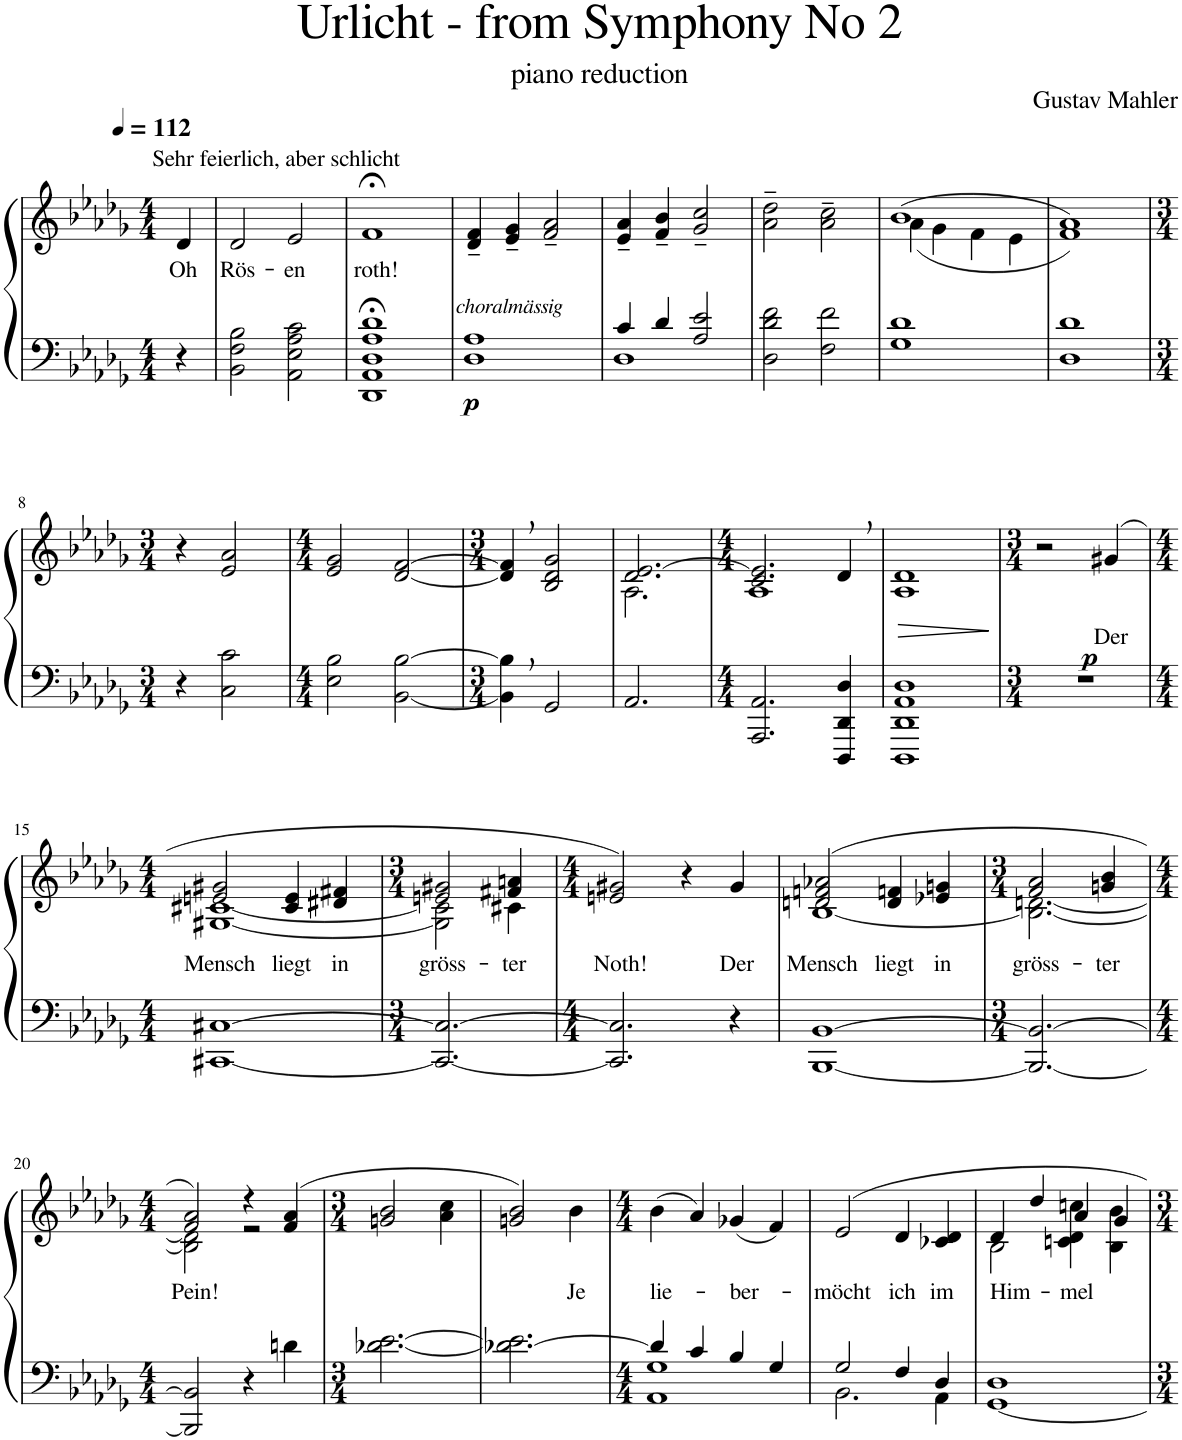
**kern	**kern	**text	**dynam
*part1	*part1	*part1	*part1
*staff2	*staff1	*staff1	*staff1/2
*I"Piano	*	*	*
*I'Pno.	*	*	*
*clefF4	*clefG2	*	*
*k[b-e-a-d-g-]	*k[b-e-a-d-g-]	*	*
*M4/4	*M4/4	*	*
*MM112	*MM112	*	*
=	=	=	=
!	!LO:TX:a:t=Sehr feierlich, aber schlicht	!	!
!	!	!LO:LY:b	!
4r	4d-/	Oh	.
=1	=1	=1	=1
!	!	!LO:LY:b	!
2BB-\ 2F\ 2B-\	2d-/	Rös-	.
!	!	!LO:LY:b	!
2AA-\ 2E-\ 2A-\ 2c\	2e-/	en	.
=2	=2	=2	=2
!	!	!LO:LY:b	!
1DD-;< 1AA-;< 1D-;< 1A-;< 1d-;<	1f;<	roth!	.
=3	=3	=3	=3
!LO:TX:a:i:t=choralmässig	!	!	!
!	!	!	!LO:DY:b=2
1D- 1A-	4d-/~ 4f/~	.	p
.	4e-/~ 4g-/~	.	.
.	2f/~ 2a-/~	.	.
=4	=4	=4	=4
*^	*	*	*
4c/	1D-	4e-/~ 4a-/~	.	.
4d-/	.	4f/~ 4b-/~	.	.
2A-/ 2e-/	.	2g-/~ 2cc/~	.	.
*v	*v	*	*	*
=5	=5	=5	=5
2D-\ 2d-\ 2f\	2a-\~ 2dd-\~	.	.
2F\ 2f\	2a-\~ 2cc\~	.	.
=6	=6	=6	=6
*	*^	*	*
1G- 1d-	(1b-	(4a-\	.	.
.	.	4g-\	.	.
.	.	4f\	.	.
.	.	4e-\	.	.
*	*v	*v	*	*
=7	=7	=7	=7
1D- 1d-	1f 1a-))	.	.
!!LO:LB:g=z
=8	=8	=8	=8
*M3/4	*M3/4	*	*
4r	4r	.	.
2C\ 2c\	2e-/ 2a-/	.	.
=9	=9	=9	=9
*M4/4	*M4/4	*	*
2E-\ 2B-\	2e-/ 2g-/	.	.
[2BB-\ [2B-\	[2d-/ [2f/	.	.
=10	=10	=10	=10
*M3/4	*M3/4	*	*
4BB-\], 4B-\],	4d-/], 4f/],	.	.
2GG-/	2B-/ 2d-/ 2g-/	.	.
=11	=11	=11	=11
*	*^	*	*
2.AA-/	2.d-/ [2.e-/	2.A-\	.	.
=12	=12	=12	=12	=12
*M4/4	*M4/4	*	*	*
2.AAA-/ 2.AA-/	2.c/ 2.e-/]	1A-	.	.
4DDD-/ 4DD-/ 4D-/	4d-,/	.	.	.
=13	=13	=13	=13	=13
!	!	!	!	!LO:HP:b
1DDD- 1DD- 1AA- 1D-	1A- 1d-	1ryy	.	>
*	*v	*v	*	*
.	.	.	]
=14	=14	=14	=14
*M3/4	*M3/4	*	*
2.r	2r	.	.
!	!	!LO:LY:b	!LO:DY:b
.	(4g#X/	Der	p
!!LO:LB:g=z
=15	=15	=15	=15
*M4/4	*M4/4	*	*
*	*^	*	*
!	!	!	!LO:LY:b	!
[1CC#X [1C#X	2en/ 2g#X/	[1G#X [1c#X	Mensch	.
!	!	!	!LO:LY:b	!
.	4c#/ 4e/	.	liegt	.
!	!	!	!LO:LY:b	!
.	4d#X/ 4f#X/	.	in	.
=16	=16	=16	=16	=16
*M3/4	*M3/4	*	*	*
!	!	!	!LO:LY:b	!
2.CC#/_ 2.C#/_	2en/ 2g#X/	2G#\] 2c#\]	gröss-	.
!	!	!	!LO:LY:b	!
.	4f#X/ 4an/	4c#X\	-ter	.
*	*v	*v	*	*
=17	=17	=17	=17
*M4/4	*M4/4	*	*
*	*^	*	*
!	!	!	!LO:LY:b	!
*	*v	*v	*	*
2.CC#/] 2.C#/]	2en/ 2g#X/)	Noth!	.
.	4r	.	.
!	!	!LO:LY:b	!
4r	4g#/	Der	.
=18	=18	=18	=18
*	*^	*	*
!	!	!	!LO:LY:b	!
[1BBB- [1BB-	(2dn/ 2fn/ 2a-X/	[1B-	Mensch	.
!	!	!	!LO:LY:b	!
.	4d/ 4fn/	.	liegt	.
!	!	!	!LO:LY:b	!
.	4e-X/ 4gn/	.	in	.
=19	=19	=19	=19	=19
*M3/4	*M3/4	*	*	*
!	!	!	!LO:LY:b	!
2.BBB-/_ 2.BB-/_	2f/ 2a-/	2.B-\_ [2.dn\	gröss-	.
!	!	!	!LO:LY:b	!
.	4gn/ 4b-/	.	-ter	.
!!LO:LB:g=z	!!
=20	=20	=20	=20	=20
*M4/4	*M4/4	*	*	*
!	!	!	!LO:LY:b	!
2BBB-/] 2BB-/]	2f/ 2a-/)	2B-\] 2d\]	Pein!	.
4r	4r	2r	.	.
4dn\	(4f/ 4a-/	.	.	.
*	*v	*v	*	*
=21	=21	=21	=21
*M3/4	*M3/4	*	*
[2.d-X\ [2.e-\	2gn/ 2b-/	.	.
.	4a-\ 4cc\	.	.
=22	=22	=22	=22
2.d-X\_ 2.e-\]	2gn/ 2b-/)	.	.
!	!	!LO:LY:b	!
.	4b-\	Je	.
=23	=23	=23	=23
*M4/4	*M4/4	*	*
*^	*	*	*
!	!	!	!LO:LY:b	!
4d-/]	1AA- 1G-	(4b-\	lie-	.
4c/	.	4a-/)	.	.
!	!	!	!LO:LY:b	!
4B-/	.	(4g-X/	ber-	.
4G-/	.	4f/)	.	.
=24	=24	=24	=24	=24
!	!	!	!LO:LY:b	!
2G-/	2.BB-\	2e-/	möcht	.
!	!	!	!LO:LY:b	!
4F/	.	4d-/	ich	.
!	!	!	!LO:LY:b	!
4D-/	4AA-\	4c-X/ 4d-/	im	.
=25	=25	=25	=25	=25
!	!	!	!LO:LY:b	!
*	*	*^	*	*
1D-	[1GG-	4d-/	2B-\	Him-	.
.	.	4dd-/	.	.	.
!	!	!	!	!LO:LY:b	!
.	.	4a-/	4cn\ 4d-\ 4ccn\	-mel	.
.	.	4g-/	4B-\ 4b-\	.	.
*v	*v	*	*	*	*
*	*v	*v	*	*
=	=	=	=
*-	*-	*-	*-
